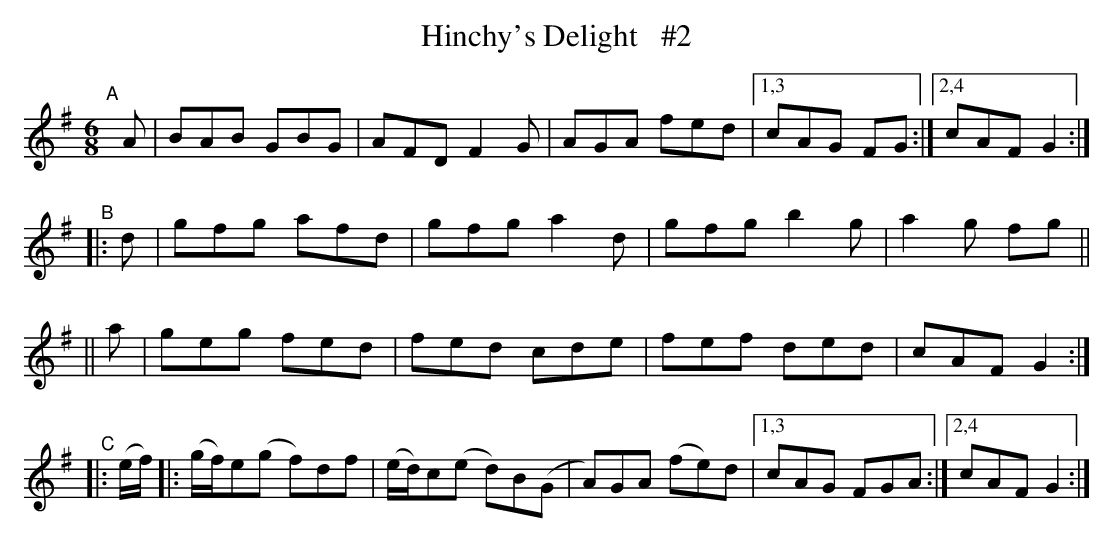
X:1
T: Hinchy's Delight   #2
M: 6/8
L: 1/8
K: G
"^A"[|] A \
| BAB GBG | AFD F2G | AGA fed |[1,3 cAG FG :|[2,4 cAF G2 :|
"^B"\
|: d | gfg afd | gfg a2d | gfg b2g | a2g fg ||
|| a | geg fed | fed cde | fef ded | cAF G2 :|
"^C"\
|: (e/f/) |: (g/f/)e(g f)df | (e/d/)c(e d)B(G \
| A)GA (fe)d |[1,3 cAG FGA :|[2,4 cAF G2 :|
